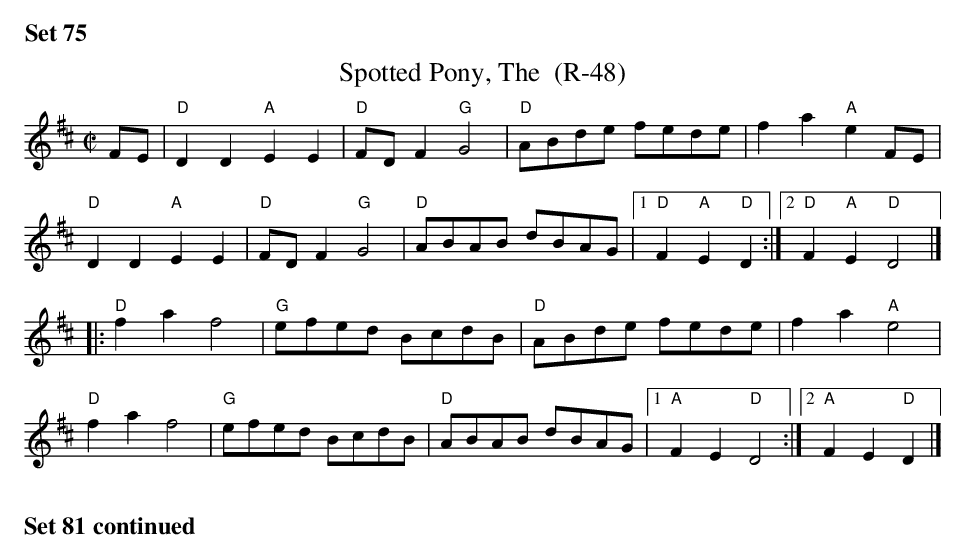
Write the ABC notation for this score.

X:1
T: Spotted Pony, The  (R-48)
M: C|
K: D
FE| "D"D2D2 "A"E2E2| "D"FDF2 "G"G4| "D"ABde fede| f2a2 "A"e2 FE|
    "D"D2D2 "A"E2E2| "D"FDF2 "G"G4| "D"ABAB dBAG |1 "D"F2"A"E2 "D"D2 :|2 "D"F2"A"E2 "D"D4 |]
|:\
"D"f2a2 f4| "G"efed BcdB| "D"ABde fede| f2a2 "A"e4|
"D"f2a2 f4| "G"efed BcdB| "D"ABAB dBAG |1 "A"F2E2 "D"D4 :|2 "A"F2E2 "D"D2|]
